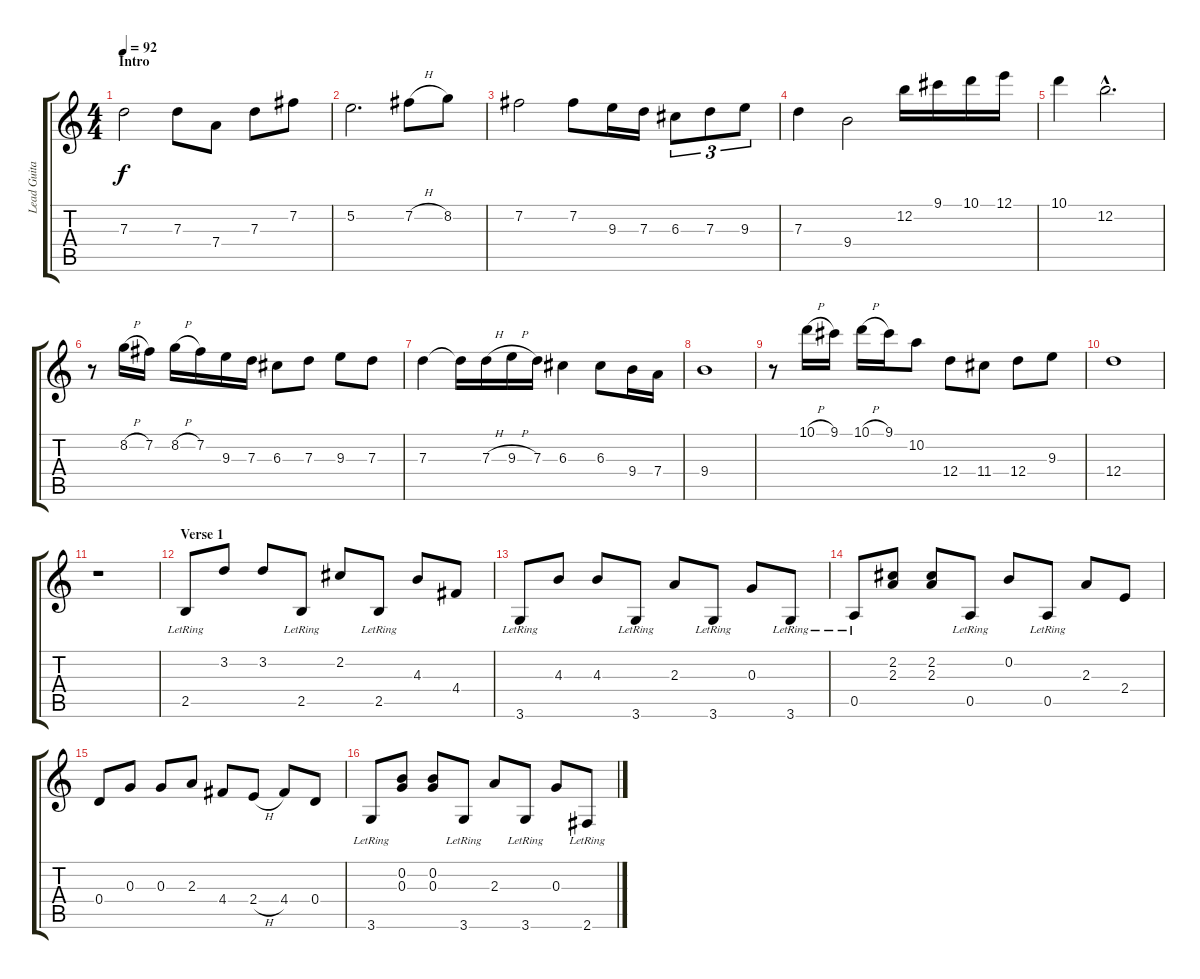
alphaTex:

\track ("Lead Guitar" "Lead Guita") {instrument acousticguitarnylon}
\staff {score tabs}
\tuning (E4 B3 G3 D3 A2 E2) {hide}
\ts (4 4)
\section ("" "Intro")
\tempo 92
\clef g2
\ks c
7.3.2{dy f instrument acousticguitarnylon} 7.3.8 7.4.8 7.3.8 7.2.8 |
5.2.2{d} 7.2{h}.8 8.2.8 |
7.2.2 7.2.8 9.3.16 7.3.16 6.3.8{tu (3 2)} 7.3.8{tu (3 2)} 9.3.8{tu (3 2)} |
7.3.4 9.4.2 12.2.16 9.1.16 10.1.16 12.1.16 |
10.1.4 12.2{hac}.2{d} |
r.8 8.2{h}.16 7.2.16 8.2{h}.16 7.2.16 9.3.16 7.3.16 6.3.8 7.3.8 9.3.8 7.3.8 |
7.3.4 7.3{t}.16 7.3{h}.16 9.3{h}.16 7.3.16 6.3.4 6.3.8 9.4.16 7.4.16 |
9.4.1 |
r.8 10.1{h}.16 9.1.16 10.1{h}.16 9.1.16 10.2.8 12.4.8 11.4.8 12.4.8 9.3.8 |
12.4.1 |
r.1 |
\section ("" "Verse 1")
2.5{lr}.8 3.2.8 3.2.8 2.5{lr}.8 2.2.8 2.5{lr}.8 4.3.8 4.4.8 |
3.6{lr}.8 4.3.8 4.3.8 3.6{lr}.8 2.3.8 3.6{lr}.8 0.3.8 3.6{lr}.8 |
0.5{lr}.8 (2.2 2.3).8 (2.2 2.3).8 0.5{lr}.8 0.2.8 0.5{lr}.8 2.3.8 2.4.8 |
0.4.8 0.3.8 0.3.8 2.3.8 4.4.8 2.4{h}.8 4.4.8 0.4.8 |
3.6{lr}.8 (0.2 0.3).8 (0.2 0.3).8 3.6{lr}.8 2.3.8 3.6{lr}.8 0.3.8 2.6{lr}.8
